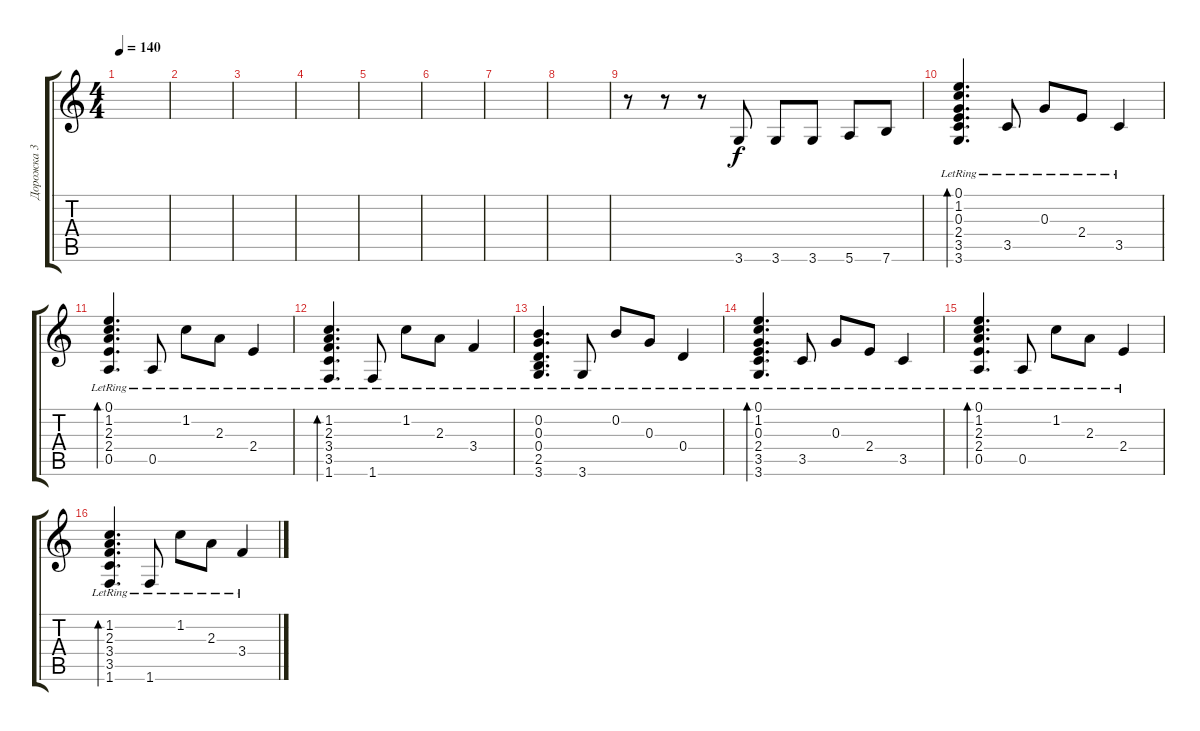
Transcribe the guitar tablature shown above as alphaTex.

\track ("Дорожка 3" "Дорожка 3") {instrument acousticguitarsteel}
\staff {score tabs}
\tuning (E4 B3 G3 D3 A2 E2) {hide}
\ts (4 4)
\tempo 140
\clef g2
\ks c
|
|
|
|
|
|
|
|
r.8 r.8 r.8 3.6.8 3.6.8 3.6.8 5.6.8 7.6.8 |
(0.1{lr} 1.2{lr} 0.3{lr} 2.4{lr} 3.5{lr} 3.6{lr}).4{d bd 480} 3.5{lr}.8 0.3{lr}.8 2.4{lr}.8 3.5{lr}.4 |
(0.1{lr} 1.2{lr} 2.3{lr} 2.4{lr} 0.5{lr}).4{d bd 480} 0.5{lr}.8 1.2{lr}.8 2.3{lr}.8 2.4{lr}.4 |
(1.2{lr} 2.3{lr} 3.4{lr} 3.5{lr} 1.6{lr}).4{d bd 480} 1.6{lr}.8 1.2{lr}.8 2.3{lr}.8 3.4{lr}.4 |
(0.2{lr} 0.3{lr} 0.4{lr} 2.5{lr} 3.6{lr}).4{d} 3.6{lr}.8 0.2{lr}.8 0.3{lr}.8 0.4{lr}.4 |
(0.1{lr} 1.2{lr} 0.3{lr} 2.4{lr} 3.5{lr} 3.6{lr}).4{d bd 480} 3.5{lr}.8 0.3{lr}.8 2.4{lr}.8 3.5{lr}.4 |
(0.1{lr} 1.2{lr} 2.3{lr} 2.4{lr} 0.5{lr}).4{d bd 480} 0.5{lr}.8 1.2{lr}.8 2.3{lr}.8 2.4{lr}.4 |
(1.2{lr} 2.3{lr} 3.4{lr} 3.5{lr} 1.6{lr}).4{d bd 480} 1.6{lr}.8 1.2{lr}.8 2.3{lr}.8 3.4{lr}.4
